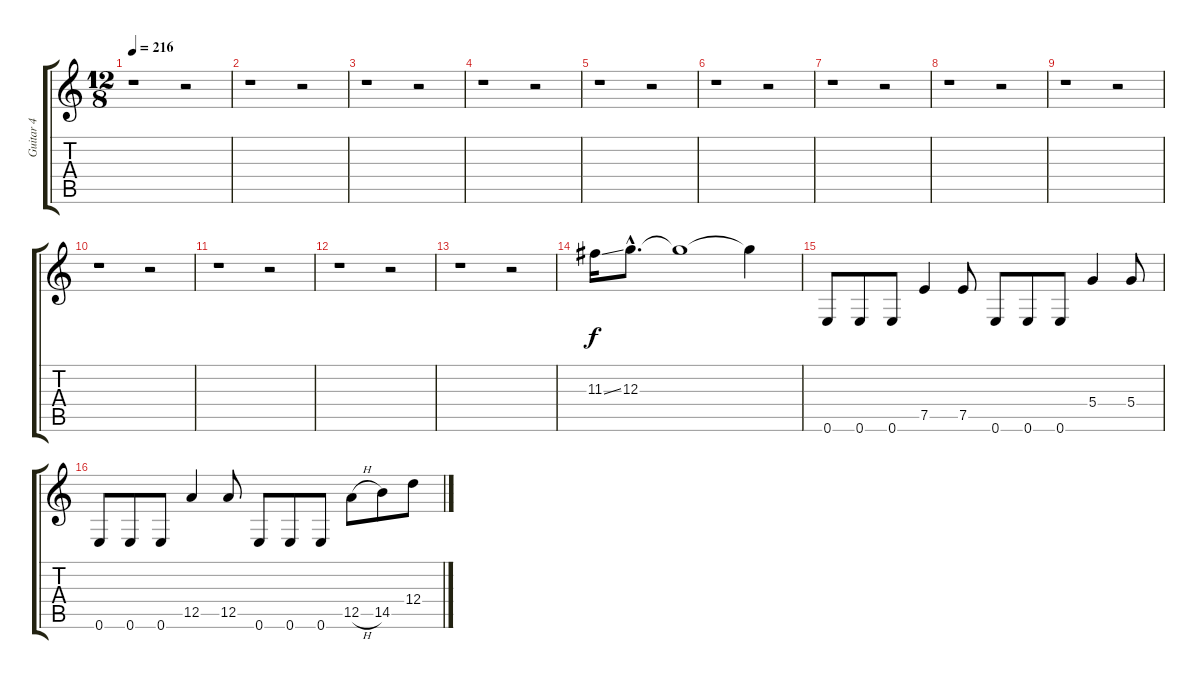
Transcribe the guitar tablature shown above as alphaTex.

\track ("Guitar 4" "Guitar 4") {instrument distortionguitar}
\staff {score tabs}
\tuning (E4 B3 G3 D3 A2 E2) {hide}
\ts (12 8)
\tempo 216
\clef g2
\ks c
r.1{dy f} r.2 |
r.1 r.2 |
r.1 r.2 |
r.1 r.2 |
r.1 r.2 |
r.1 r.2 |
r.1 r.2 |
r.1 r.2 |
r.1 r.2 |
r.1 r.2 |
r.1 r.2 |
r.1 r.2 |
r.1 r.2 |
11.3{ss}.16 12.3{hac}.8{d} 12.3{t}.1 12.3{t}.4 |
0.6.8 0.6.8 0.6.8 7.5.4 7.5.8 0.6.8 0.6.8 0.6.8 5.4.4 5.4.8 |
0.6.8 0.6.8 0.6.8 12.5.4 12.5.8 0.6.8 0.6.8 0.6.8 12.5{h}.8 14.5.8 12.4.8
